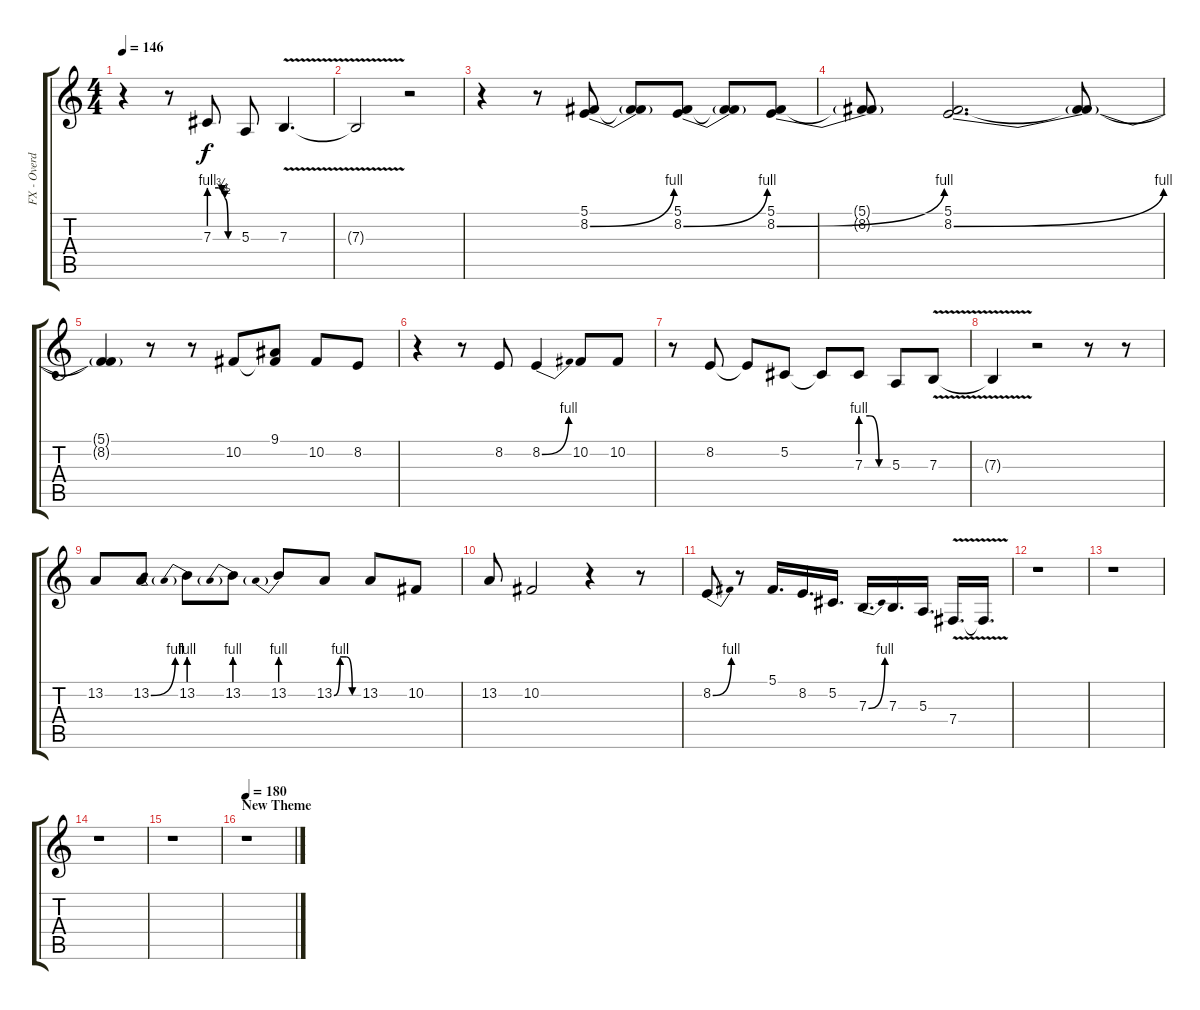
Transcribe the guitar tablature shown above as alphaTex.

\track ("FX - Overdub" "FX - Overd") {instrument fx7echoes}
\staff {score tabs}
\tuning (Db4 Ab3 E3 B2 Gb2 Db2) {hide}
\ts (4 4)
\tempo 146
\clef g2
\ks c
r.4{dy f} r.8 7.3{be (custom 0 4 20 4 27 3 33 2 40 0 60 0)}.8 5.3.8 7.3{v}.4{d} |
7.3{t}.2 r.2 |
r.4 r.8 (5.1 8.2{be (bend 0 0 60 4)}).8 (5.1{t} 8.2{t}).8 (5.1 8.2{be (bend 0 0 60 4)}).8 (5.1{t} 8.2{t}).8 (5.1 8.2{be (bend 0 0 60 4)}).8 |
(5.1{t} 8.2{t}).8 (5.1 8.2{be (bend 0 0 60 4)}).2{d} (5.1{t} 8.2{t}).8 |
(5.1{t} 8.2{t}).4 r.8 r.8 10.2.8 (9.1 10.2{t}).8 10.2.8 8.2.8 |
r.4 r.8 8.2.8 8.2{be (bend 0 0 60 4)}.4 10.2.8 10.2.8 |
r.8 8.2.8 8.2{t}.8 5.2.8 5.2{t}.8 7.3{be (custom 0 4 20 4 40 0 60 0)}.8 5.3.8 7.3{v}.8 |
7.3{t}.4 r.2 r.8 r.8 |
13.2.8 13.2{be (bend 0 0 60 4)}.8 13.2{be (prebend 0 4 60 4)}.8 13.2{be (prebend 0 4 60 4)}.8 13.2{be (prebend 0 4 60 4)}.8 13.2{be (custom 0 0 15 4 30 4 45 0 60 0)}.8 13.2.8 10.2.8 |
13.2.8 10.2.2 r.4 r.8 |
8.2{be (bend 0 0 60 4)}.8 r.8 5.1.16{d} 8.2.16{d} 5.2.16{d} 7.3{be (bend 0 0 60 4)}.16{d} 7.3.16{d} 5.3.16{d} 7.4{v}.16{d} 7.4{t}.16{d} |
r.1 |
r.1 |
r.1 |
r.1 |
\section ("" "New Theme")
\tempo 180
r.1
